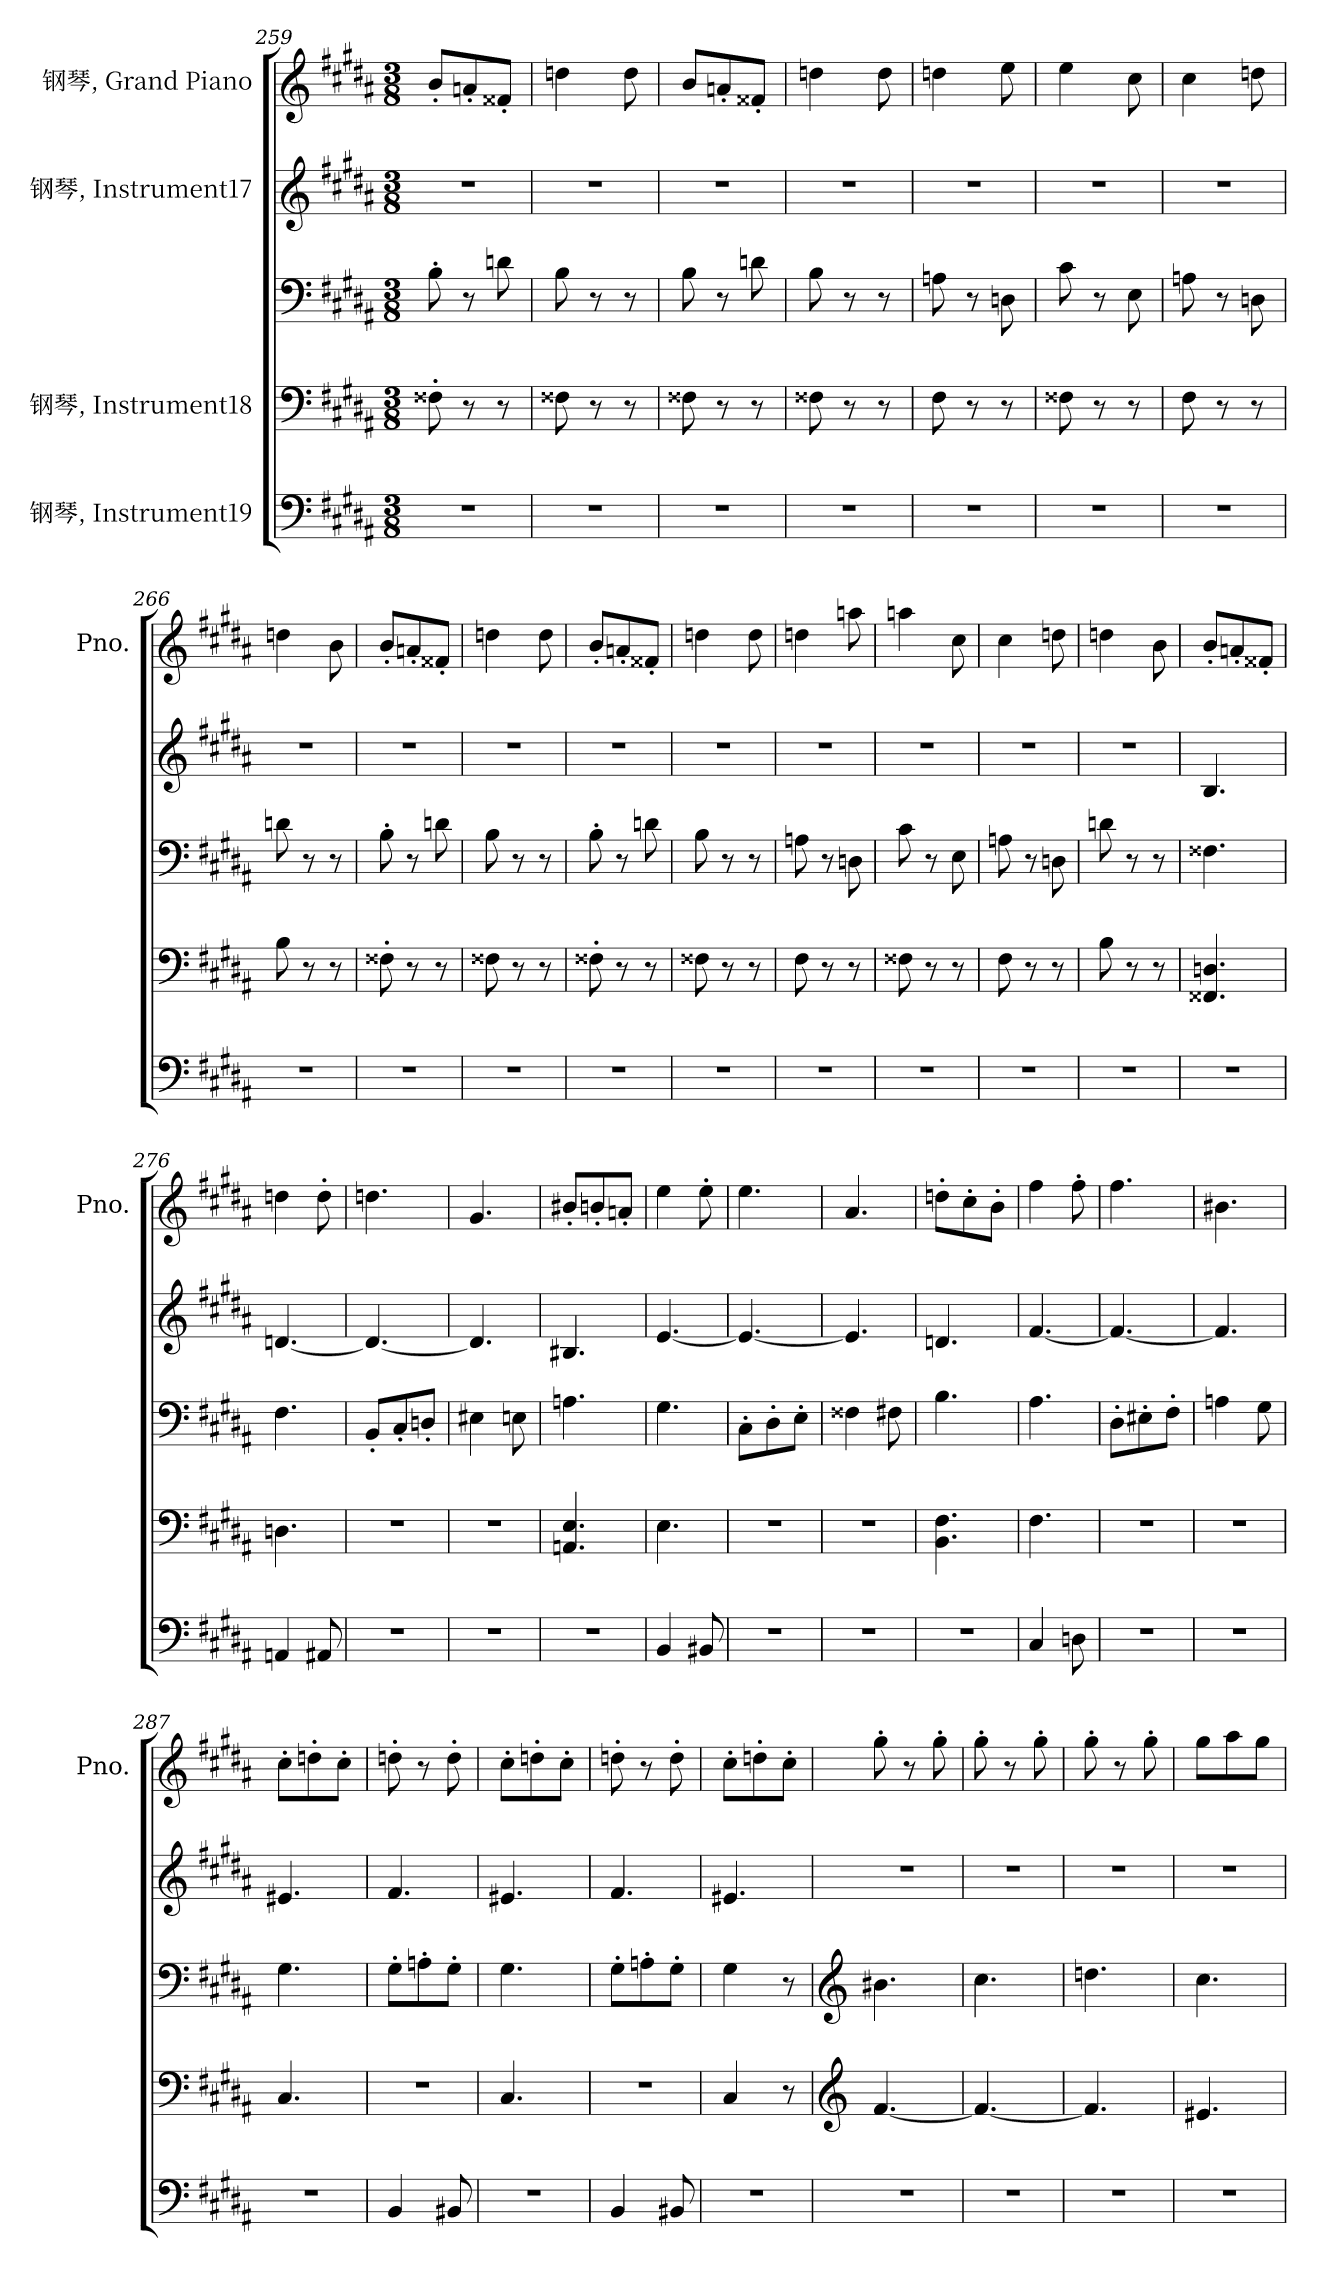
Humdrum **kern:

**kern	**kern	**kern	**kern	**kern
*part4	*part3	*part3	*part2	*part1
*staff5	*staff4	*staff3	*staff2	*staff1
*I"钢琴, Instrument19	*I"钢琴, Instrument18	*	*I"钢琴, Instrument17	*I"钢琴, Grand Piano
*	*	*	*	*I'Pno.
!!LO:PB:g=z
*clefF4	*clefF4	*clefF4	*clefG2	*clefG2
*k[f#c#g#d#a#]	*k[f#c#g#d#a#]	*k[f#c#g#d#a#]	*k[f#c#g#d#a#]	*k[f#c#g#d#a#]
*M3/8	*M3/8	*M3/8	*M3/8	*M3/8
*MM138	*MM138	*MM138	*MM138	*MM138
=259	=259	=259	=259	=259
4.r	8F##X'\	8B'\	4.r	8b'/L
.	8r	8r	.	8an'/
.	8r	8dn\	.	8f##X'/J
=260	=260	=260	=260	=260
4.r	8F##X\	8B\	4.r	4ddn\
.	8r	8r	.	.
.	8r	8r	.	8dd\
=261	=261	=261	=261	=261
4.r	8F##X\	8B\	4.r	8b/L
.	8r	8r	.	8an'/
.	8r	8dn\	.	8f##X'/J
=262	=262	=262	=262	=262
4.r	8F##X\	8B\	4.r	4ddn\
.	8r	8r	.	.
.	8r	8r	.	8dd\
=263	=263	=263	=263	=263
4.r	8F#\	8An\	4.r	4ddn\
.	8r	8r	.	.
.	8r	8Dn\	.	8ee\
=264	=264	=264	=264	=264
4.r	8F##X\	8c#\	4.r	4ee\
.	8r	8r	.	.
.	8r	8E\	.	8cc#\
=265	=265	=265	=265	=265
4.r	8F#\	8An\	4.r	4cc#\
.	8r	8r	.	.
.	8r	8Dn\	.	8ddn\
=266	=266	=266	=266	=266
4.r	8B\	8dn\	4.r	4ddn\
.	8r	8r	.	.
.	8r	8r	.	8b\
!!LO:LB:g=z
=267	=267	=267	=267	=267
4.r	8F##X'\	8B'\	4.r	8b'/L
.	8r	8r	.	8an'/
.	8r	8dn\	.	8f##X'/J
=268	=268	=268	=268	=268
4.r	8F##X\	8B\	4.r	4ddn\
.	8r	8r	.	.
.	8r	8r	.	8dd\
=269	=269	=269	=269	=269
4.r	8F##X'\	8B'\	4.r	8b'/L
.	8r	8r	.	8an'/
.	8r	8dn\	.	8f##X'/J
=270	=270	=270	=270	=270
4.r	8F##X\	8B\	4.r	4ddn\
.	8r	8r	.	.
.	8r	8r	.	8dd\
=271	=271	=271	=271	=271
4.r	8F#\	8An\	4.r	4ddn\
.	8r	8r	.	.
.	8r	8Dn\	.	8aan\
=272	=272	=272	=272	=272
4.r	8F##X\	8c#\	4.r	4aan\
.	8r	8r	.	.
.	8r	8E\	.	8cc#\
=273	=273	=273	=273	=273
4.r	8F#\	8An\	4.r	4cc#\
.	8r	8r	.	.
.	8r	8Dn\	.	8ddn\
=274	=274	=274	=274	=274
4.r	8B\	8dn\	4.r	4ddn\
.	8r	8r	.	.
.	8r	8r	.	8b\
!!LO:PB:g=z
=275	=275	=275	=275	=275
4.r	4.FF##X/ 4.Dn/	4.F##X\	4.B/	8b'/L
.	.	.	.	8an'/
.	.	.	.	8f##X'/J
=276	=276	=276	=276	=276
4AAn/	4.Dn\	4.F#\	[4.dn/	4ddn\
8AA#X/	.	.	.	8dd'\
=277	=277	=277	=277	=277
4.r	4.r	8BB'/L	4.d/_	4.ddn\
.	.	8C#'/	.	.
.	.	8Dn'/J	.	.
=278	=278	=278	=278	=278
4.r	4.r	4E#X\	4.d/]	4.g#/
.	.	8En\	.	.
=279	=279	=279	=279	=279
4.r	4.AAn/ 4.E/	4.An\	4.B#X/	8b#X'/L
.	.	.	.	8bn'/
.	.	.	.	8an'/J
=280	=280	=280	=280	=280
4BB/	4.E\	4.G#\	[4.e/	4ee\
8BB#X/	.	.	.	8ee'\
=281	=281	=281	=281	=281
4.r	4.r	8C#'\L	4.e/_	4.ee\
.	.	8D#'\	.	.
.	.	8E'\J	.	.
=282	=282	=282	=282	=282
4.r	4.r	4F##X\	4.e/]	4.a#/
.	.	8F#X\	.	.
!!LO:LB:g=z
=283	=283	=283	=283	=283
4.r	4.BB\ 4.F#\	4.B\	4.dn/	8ddn'\L
.	.	.	.	8cc#'\
.	.	.	.	8b'\J
=284	=284	=284	=284	=284
4C#/	4.F#\	4.A#\	[4.f#/	4ff#\
8Dn\	.	.	.	8ff#'\
=285	=285	=285	=285	=285
4.r	4.r	8D#'\L	4.f#/_	4.ff#\
.	.	8E#X'\	.	.
.	.	8F#'\J	.	.
=286	=286	=286	=286	=286
4.r	4.r	4An\	4.f#/]	4.b#X\
.	.	8G#\	.	.
=287	=287	=287	=287	=287
4.r	4.C#/	4.G#\	4.e#X/	8cc#'\L
.	.	.	.	8ddn'\
.	.	.	.	8cc#'\J
=288	=288	=288	=288	=288
4BB/	4.r	8G#'\L	4.f#/	8ddn'\
.	.	8An'\	.	8r
8BB#X/	.	8G#'\J	.	8dd'\
=289	=289	=289	=289	=289
4.r	4.C#/	4.G#\	4.e#X/	8cc#'\L
.	.	.	.	8ddn'\
.	.	.	.	8cc#'\J
=290	=290	=290	=290	=290
4BB/	4.r	8G#'\L	4.f#/	8ddn'\
.	.	8An'\	.	8r
8BB#X/	.	8G#'\J	.	8dd'\
!!LO:PB:g=z
=291	=291	=291	=291	=291
4.r	4C#/	4G#\	4.e#X/	8cc#'\L
.	.	.	.	8ddn'\
.	8r	8r	.	8cc#'\J
=292	=292	=292	=292	=292
*	*clefG2	*clefG2	*	*
4.r	[4.f#/	4.b#X\	4.r	8gg#'\
.	.	.	.	8r
.	.	.	.	8gg#'\
=293	=293	=293	=293	=293
4.r	4.f#/_	4.cc#\	4.r	8gg#'\
.	.	.	.	8r
.	.	.	.	8gg#'\
=294	=294	=294	=294	=294
4.r	4.f#/]	4.ddn\	4.r	8gg#'\
.	.	.	.	8r
.	.	.	.	8gg#'\
=295	=295	=295	=295	=295
4.r	4.e#X/	4.cc#\	4.r	8gg#\L
.	.	.	.	8aa#\
.	.	.	.	8gg#\J
=	=	=	=	=
*-	*-	*-	*-	*-
